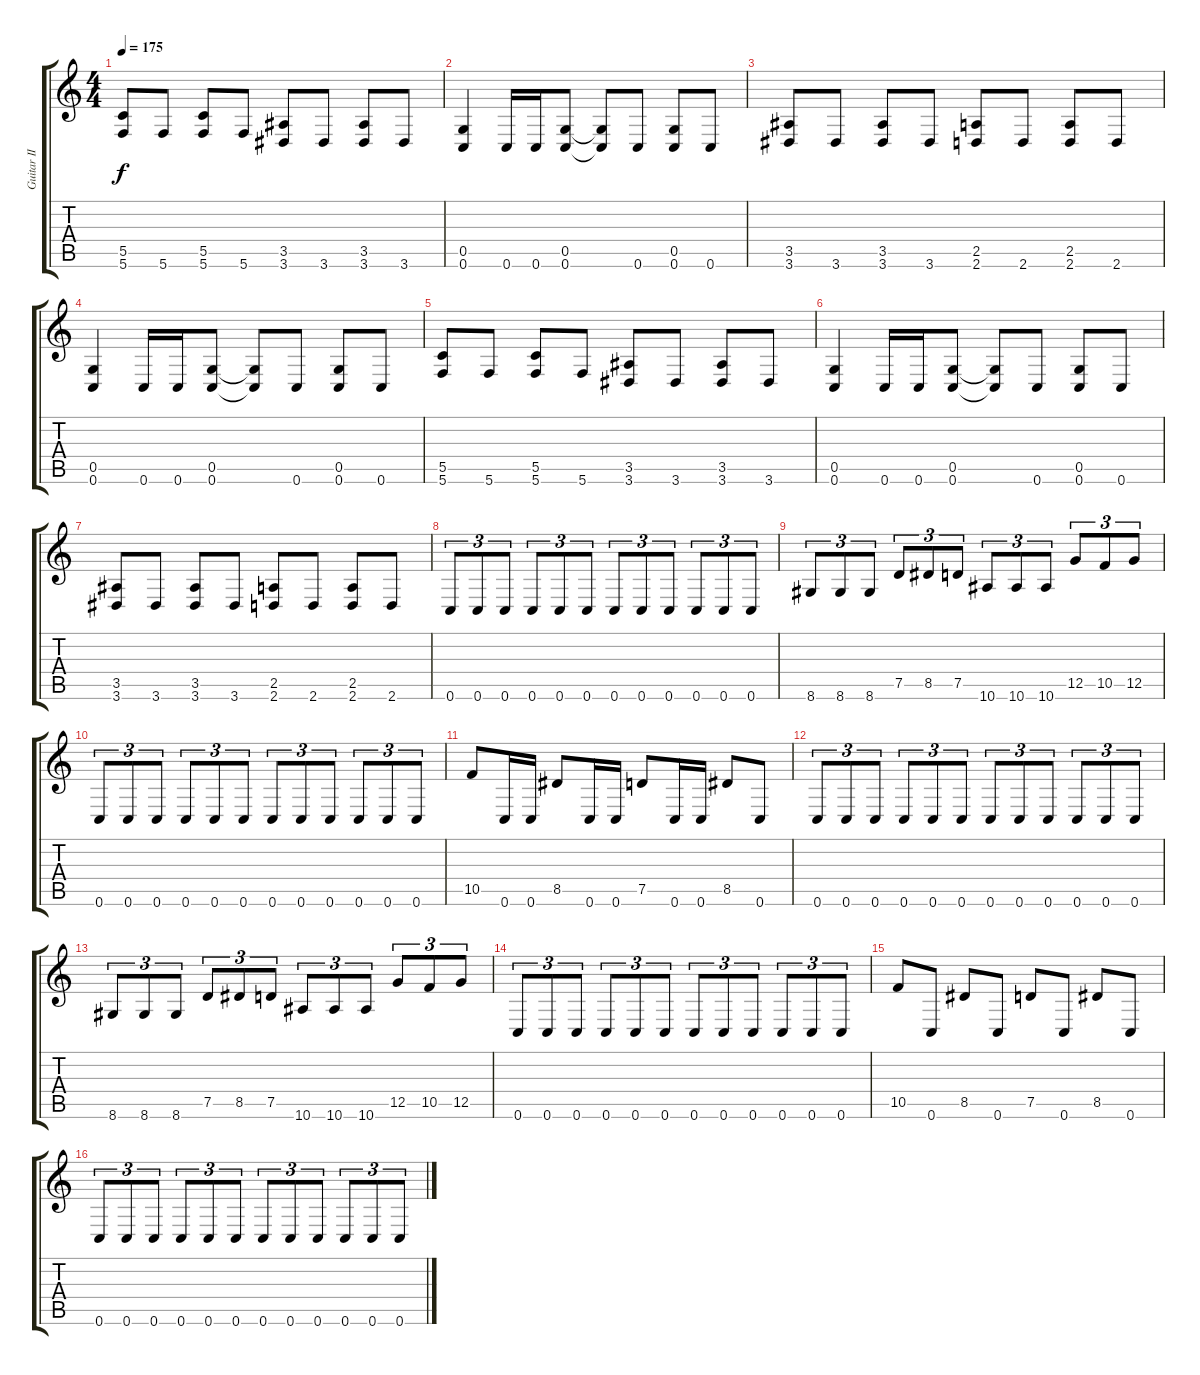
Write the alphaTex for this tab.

\track ("Guitar II" "Guitar II") {instrument overdrivenguitar}
\staff {score tabs}
\tuning (D4 A3 F3 C3 G2 C2) {hide}
\ts (4 4)
\tempo 175
\clef g2
\ks c
(5.5 5.6).8{dy f} 5.6.8 (5.5 5.6).8 5.6.8 (3.5 3.6).8 3.6.8 (3.5 3.6).8 3.6.8 |
(0.5 0.6).4 0.6.16 0.6.16 (0.5 0.6).8 (0.5{t} 0.6{t}).8 0.6.8 (0.5 0.6).8 0.6.8 |
(3.5 3.6).8 3.6.8 (3.5 3.6).8 3.6.8 (2.5 2.6).8 2.6.8 (2.5 2.6).8 2.6.8 |
(0.5 0.6).4 0.6.16 0.6.16 (0.5 0.6).8 (0.5{t} 0.6{t}).8 0.6.8 (0.5 0.6).8 0.6.8 |
(5.5 5.6).8 5.6.8 (5.5 5.6).8 5.6.8 (3.5 3.6).8 3.6.8 (3.5 3.6).8 3.6.8 |
(0.5 0.6).4 0.6.16 0.6.16 (0.5 0.6).8 (0.5{t} 0.6{t}).8 0.6.8 (0.5 0.6).8 0.6.8 |
(3.5 3.6).8 3.6.8 (3.5 3.6).8 3.6.8 (2.5 2.6).8 2.6.8 (2.5 2.6).8 2.6.8 |
0.6.8{tu (3 2) instrument overdrivenguitar} 0.6.8{tu (3 2)} 0.6.8{tu (3 2)} 0.6.8{tu (3 2)} 0.6.8{tu (3 2)} 0.6.8{tu (3 2)} 0.6.8{tu (3 2)} 0.6.8{tu (3 2)} 0.6.8{tu (3 2)} 0.6.8{tu (3 2)} 0.6.8{tu (3 2)} 0.6.8{tu (3 2)} |
8.6.8{tu (3 2)} 8.6.8{tu (3 2)} 8.6.8{tu (3 2)} 7.5.8{tu (3 2)} 8.5.8{tu (3 2)} 7.5.8{tu (3 2)} 10.6.8{tu (3 2)} 10.6.8{tu (3 2)} 10.6.8{tu (3 2)} 12.5.8{tu (3 2)} 10.5.8{tu (3 2)} 12.5.8{tu (3 2)} |
0.6.8{tu (3 2)} 0.6.8{tu (3 2)} 0.6.8{tu (3 2)} 0.6.8{tu (3 2)} 0.6.8{tu (3 2)} 0.6.8{tu (3 2)} 0.6.8{tu (3 2)} 0.6.8{tu (3 2)} 0.6.8{tu (3 2)} 0.6.8{tu (3 2)} 0.6.8{tu (3 2)} 0.6.8{tu (3 2)} |
10.5.8 0.6.16 0.6.16 8.5.8 0.6.16 0.6.16 7.5.8 0.6.16 0.6.16 8.5.8 0.6.8 |
0.6.8{tu (3 2)} 0.6.8{tu (3 2)} 0.6.8{tu (3 2)} 0.6.8{tu (3 2)} 0.6.8{tu (3 2)} 0.6.8{tu (3 2)} 0.6.8{tu (3 2)} 0.6.8{tu (3 2)} 0.6.8{tu (3 2)} 0.6.8{tu (3 2)} 0.6.8{tu (3 2)} 0.6.8{tu (3 2)} |
8.6.8{tu (3 2)} 8.6.8{tu (3 2)} 8.6.8{tu (3 2)} 7.5.8{tu (3 2)} 8.5.8{tu (3 2)} 7.5.8{tu (3 2)} 10.6.8{tu (3 2)} 10.6.8{tu (3 2)} 10.6.8{tu (3 2)} 12.5.8{tu (3 2)} 10.5.8{tu (3 2)} 12.5.8{tu (3 2)} |
0.6.8{tu (3 2)} 0.6.8{tu (3 2)} 0.6.8{tu (3 2)} 0.6.8{tu (3 2)} 0.6.8{tu (3 2)} 0.6.8{tu (3 2)} 0.6.8{tu (3 2)} 0.6.8{tu (3 2)} 0.6.8{tu (3 2)} 0.6.8{tu (3 2)} 0.6.8{tu (3 2)} 0.6.8{tu (3 2)} |
10.5.8 0.6.8 8.5.8 0.6.8 7.5.8 0.6.8 8.5.8 0.6.8 |
0.6.8{tu (3 2)} 0.6.8{tu (3 2)} 0.6.8{tu (3 2)} 0.6.8{tu (3 2)} 0.6.8{tu (3 2)} 0.6.8{tu (3 2)} 0.6.8{tu (3 2)} 0.6.8{tu (3 2)} 0.6.8{tu (3 2)} 0.6.8{tu (3 2)} 0.6.8{tu (3 2)} 0.6.8{tu (3 2)}
